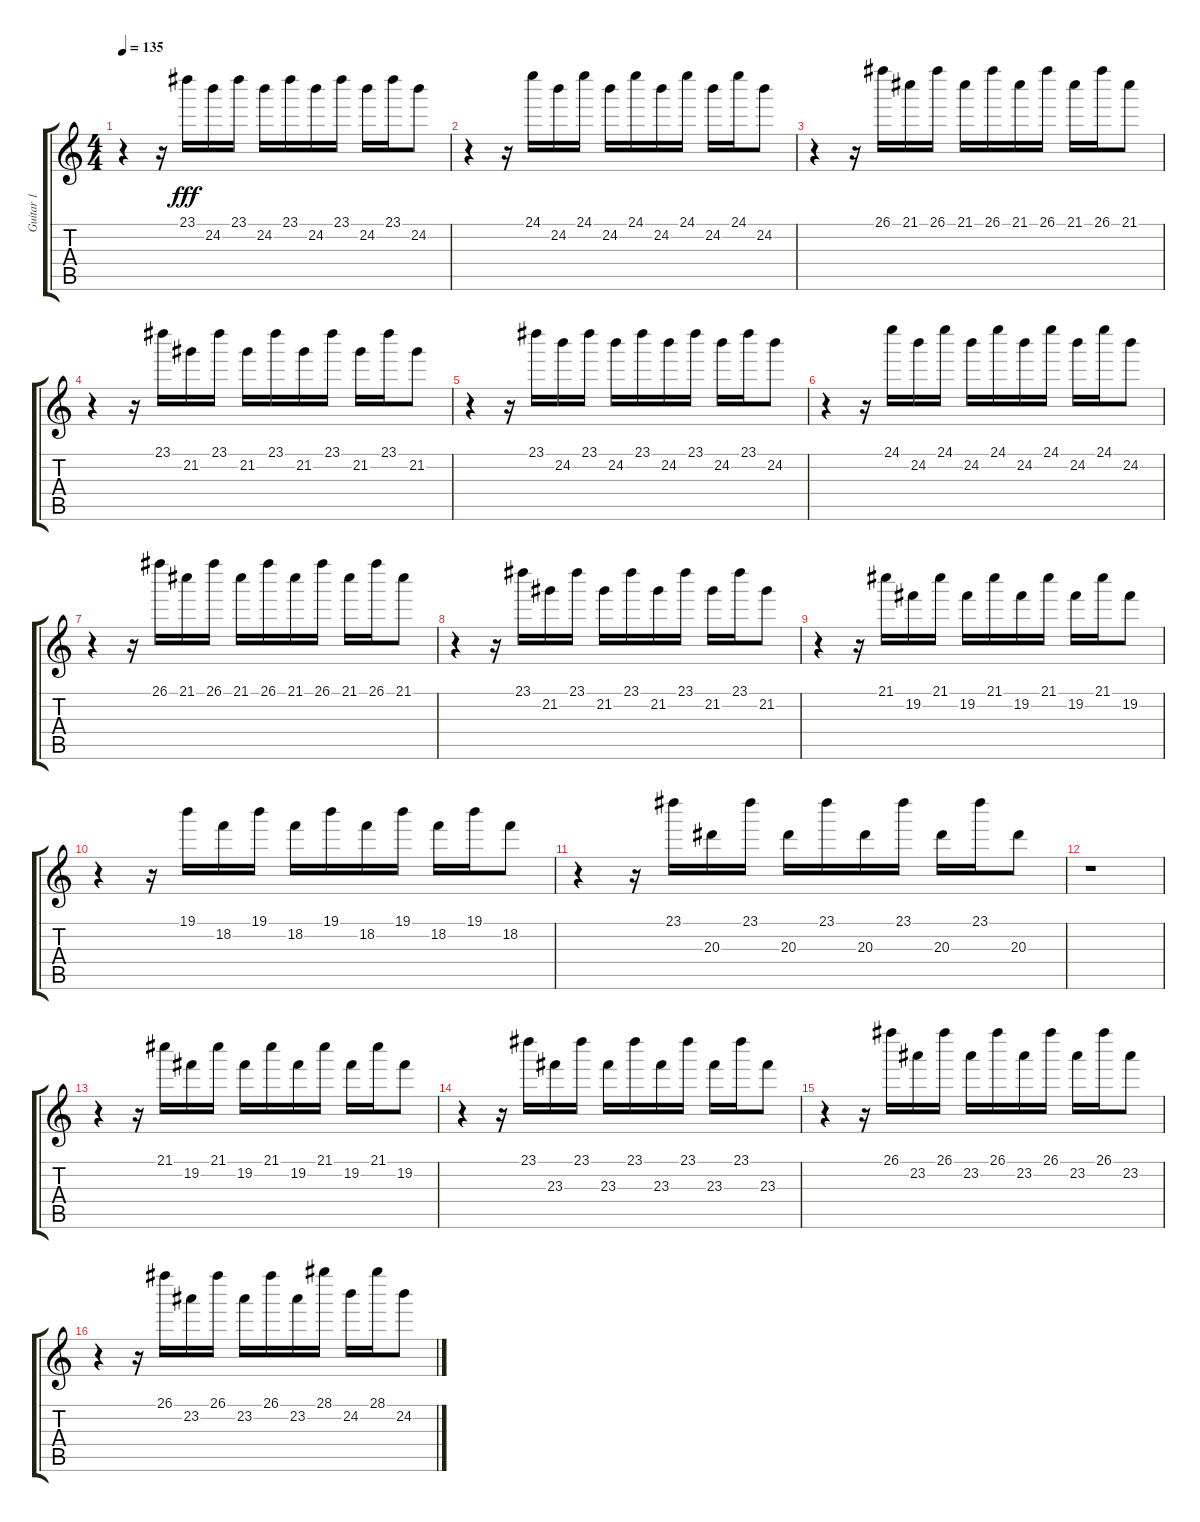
\track ("Guitar 1" "Guitar 1") {instrument acousticguitarsteel}
\staff {score tabs}
\tuning (E4 B3 G3 D3 A2 E2) {hide}
\ts (4 4)
\tempo 135
\clef g2
\ks c
r.4{dy fff} r.16 23.1.16 24.2.16 23.1.16 24.2.16 23.1.16 24.2.16 23.1.16 24.2.16 23.1.16 24.2.8 |
r.4 r.16 24.1.16 24.2.16 24.1.16 24.2.16 24.1.16 24.2.16 24.1.16 24.2.16 24.1.16 24.2.8 |
r.4 r.16 26.1.16 21.1.16 26.1.16 21.1.16 26.1.16 21.1.16 26.1.16 21.1.16 26.1.16 21.1.8 |
r.4 r.16 23.1.16 21.2.16 23.1.16 21.2.16 23.1.16 21.2.16 23.1.16 21.2.16 23.1.16 21.2.8 |
r.4 r.16 23.1.16 24.2.16 23.1.16 24.2.16 23.1.16 24.2.16 23.1.16 24.2.16 23.1.16 24.2.8 |
r.4 r.16 24.1.16 24.2.16 24.1.16 24.2.16 24.1.16 24.2.16 24.1.16 24.2.16 24.1.16 24.2.8 |
r.4 r.16 26.1.16 21.1.16 26.1.16 21.1.16 26.1.16 21.1.16 26.1.16 21.1.16 26.1.16 21.1.8 |
r.4 r.16 23.1.16 21.2.16 23.1.16 21.2.16 23.1.16 21.2.16 23.1.16 21.2.16 23.1.16 21.2.8 |
r.4 r.16 21.1.16 19.2.16 21.1.16 19.2.16 21.1.16 19.2.16 21.1.16 19.2.16 21.1.16 19.2.8 |
r.4 r.16 19.1.16 18.2.16 19.1.16 18.2.16 19.1.16 18.2.16 19.1.16 18.2.16 19.1.16 18.2.8 |
r.4 r.16 23.1.16 20.3.16 23.1.16 20.3.16 23.1.16 20.3.16 23.1.16 20.3.16 23.1.16 20.3.8 |
r.1 |
r.4 r.16 21.1.16 19.2.16 21.1.16 19.2.16 21.1.16 19.2.16 21.1.16 19.2.16 21.1.16 19.2.8 |
r.4 r.16 23.1.16 23.3.16 23.1.16 23.3.16 23.1.16 23.3.16 23.1.16 23.3.16 23.1.16 23.3.8 |
r.4 r.16 26.1.16 23.2.16 26.1.16 23.2.16 26.1.16 23.2.16 26.1.16 23.2.16 26.1.16 23.2.8 |
r.4 r.16 26.1.16 23.2.16 26.1.16 23.2.16 26.1.16 23.2.16 28.1.16 24.2.16 28.1.16 24.2.8
